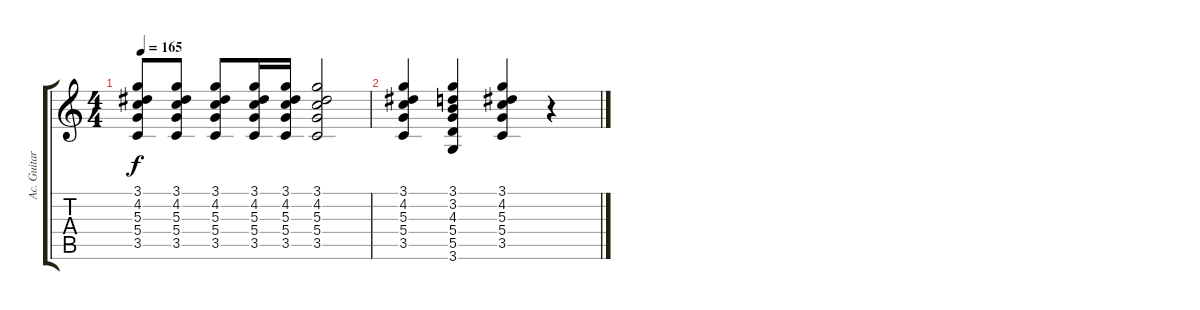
\track ("Ac. Guitar 1" "Ac. Guitar") {instrument acousticguitarsteel}
\staff {score tabs}
\tuning (E4 B3 G3 D3 A2 E2) {hide}
\ts (4 4)
\tempo 165
\clef g2
\ks c
(3.1 4.2 5.3 5.4 3.5).8{dy f} (3.1 4.2 5.3 5.4 3.5).8 (3.1 4.2 5.3 5.4 3.5).8 (3.1 4.2 5.3 5.4 3.5).16 (3.1 4.2 5.3 5.4 3.5).16 (3.1 4.2 5.3 5.4 3.5).2 |
(3.1 4.2 5.3 5.4 3.5).4 (3.1 3.2 4.3 5.4 5.5 3.6).4 (3.1 4.2 5.3 5.4 3.5).4 r.4
